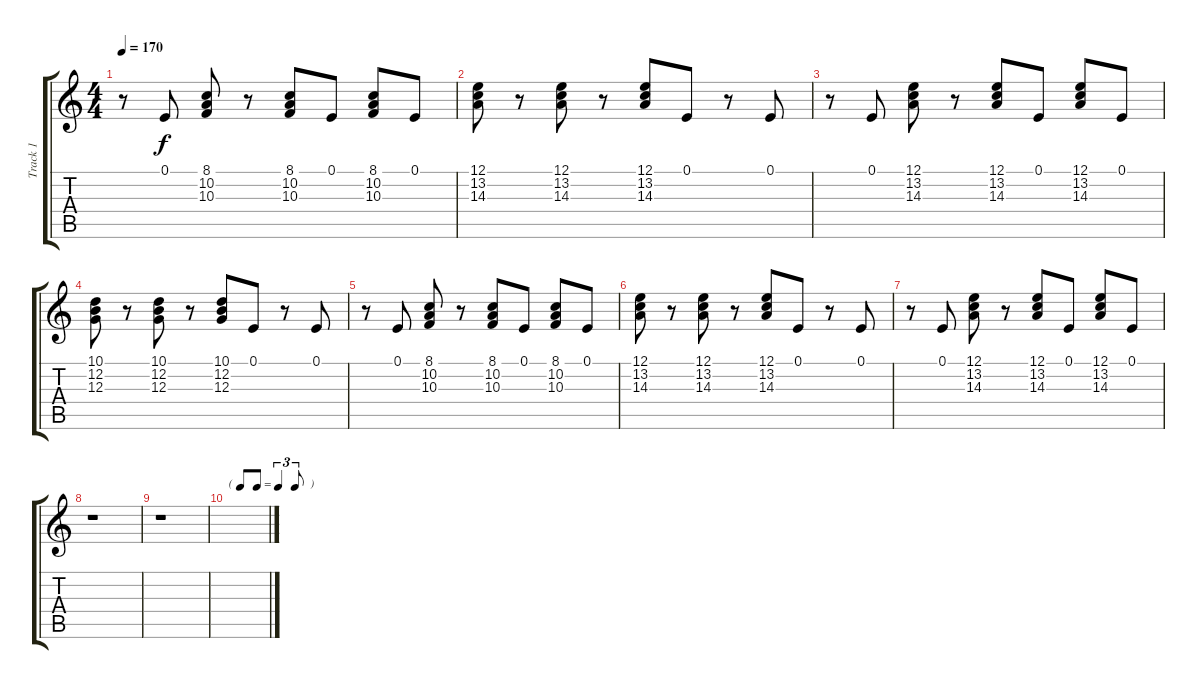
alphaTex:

\track ("Track 1" "Track 1") {instrument acousticgrandpiano}
\staff {score tabs}
\tuning (E4 B3 G3 D3 A2 E2) {hide}
\ts (4 4)
\tempo 170
\clef g2
\ks c
r.8{dy f} 0.1.8 (8.1 10.2 10.3).8 r.8 (8.1 10.2 10.3).8 0.1.8 (8.1 10.2 10.3).8 0.1.8 |
(12.1 13.2 14.3).8 r.8 (12.1 13.2 14.3).8 r.8 (12.1 13.2 14.3).8 0.1.8 r.8 0.1.8 |
r.8 0.1.8 (12.1 13.2 14.3).8 r.8 (12.1 13.2 14.3).8 0.1.8 (12.1 13.2 14.3).8 0.1.8 |
(10.1 12.2 12.3).8 r.8 (10.1 12.2 12.3).8 r.8 (10.1 12.2 12.3).8 0.1.8 r.8 0.1.8 |
r.8 0.1.8 (8.1 10.2 10.3).8 r.8 (8.1 10.2 10.3).8 0.1.8 (8.1 10.2 10.3).8 0.1.8 |
(12.1 13.2 14.3).8 r.8 (12.1 13.2 14.3).8 r.8 (12.1 13.2 14.3).8 0.1.8 r.8 0.1.8 |
r.8 0.1.8 (12.1 13.2 14.3).8 r.8 (12.1 13.2 14.3).8 0.1.8 (12.1 13.2 14.3).8 0.1.8 |
r.1 |
r.1 |
\tf triplet8th
